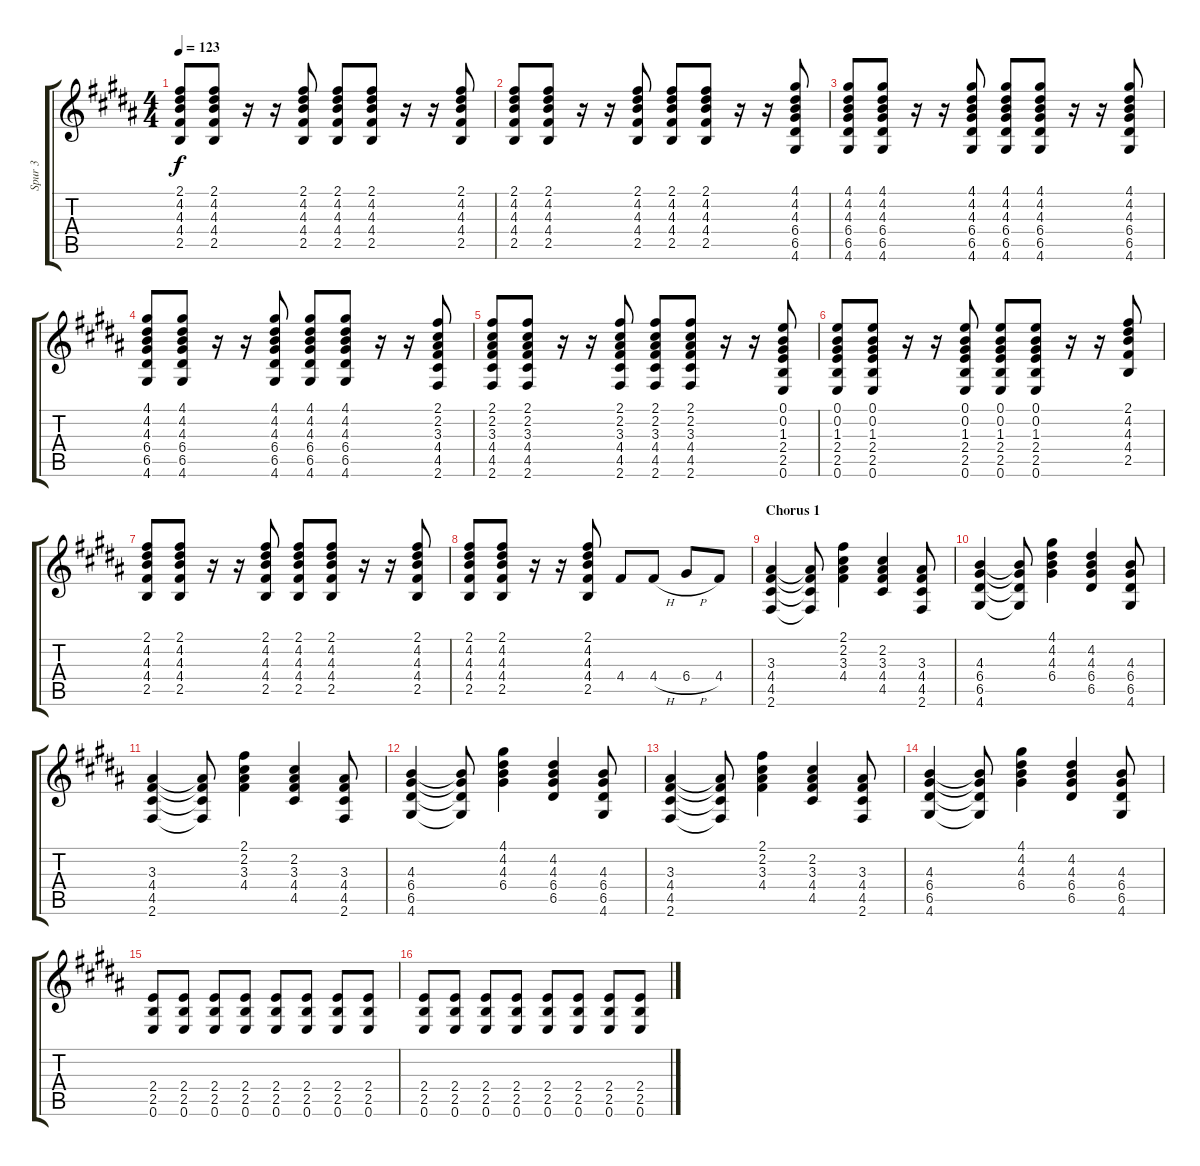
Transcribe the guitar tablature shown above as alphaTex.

\track ("Spur 3" "Spur 3") {instrument overdrivenguitar}
\staff {score tabs}
\tuning (E4 B3 G3 D3 A2 E2) {hide}
\ts (4 4)
\tempo 123
\clef g2
\ks b
(2.1 4.2 4.3 4.4 2.5).8{dy f} (2.1 4.2 4.3 4.4 2.5).8 r.16 r.16 (2.1 4.2 4.3 4.4 2.5).8 (2.1 4.2 4.3 4.4 2.5).8 (2.1 4.2 4.3 4.4 2.5).8 r.16 r.16 (2.1 4.2 4.3 4.4 2.5).8 |
(2.1 4.2 4.3 4.4 2.5).8 (2.1 4.2 4.3 4.4 2.5).8 r.16 r.16 (2.1 4.2 4.3 4.4 2.5).8 (2.1 4.2 4.3 4.4 2.5).8 (2.1 4.2 4.3 4.4 2.5).8 r.16 r.16 (4.1 4.2 4.3 6.4 6.5 4.6).8 |
(4.1 4.2 4.3 6.4 6.5 4.6).8 (4.1 4.2 4.3 6.4 6.5 4.6).8 r.16 r.16 (4.1 4.2 4.3 6.4 6.5 4.6).8 (4.1 4.2 4.3 6.4 6.5 4.6).8 (4.1 4.2 4.3 6.4 6.5 4.6).8 r.16 r.16 (4.1 4.2 4.3 6.4 6.5 4.6).8 |
(4.1 4.2 4.3 6.4 6.5 4.6).8 (4.1 4.2 4.3 6.4 6.5 4.6).8 r.16 r.16 (4.1 4.2 4.3 6.4 6.5 4.6).8 (4.1 4.2 4.3 6.4 6.5 4.6).8 (4.1 4.2 4.3 6.4 6.5 4.6).8 r.16 r.16 (2.1 2.2 3.3 4.4 4.5 2.6).8 |
(2.1 2.2 3.3 4.4 4.5 2.6).8 (2.1 2.2 3.3 4.4 4.5 2.6).8 r.16 r.16 (2.1 2.2 3.3 4.4 4.5 2.6).8 (2.1 2.2 3.3 4.4 4.5 2.6).8 (2.1 2.2 3.3 4.4 4.5 2.6).8 r.16 r.16 (0.1 0.2 1.3 2.4 2.5 0.6).8 |
(0.1 0.2 1.3 2.4 2.5 0.6).8 (0.1 0.2 1.3 2.4 2.5 0.6).8 r.16 r.16 (0.1 0.2 1.3 2.4 2.5 0.6).8 (0.1 0.2 1.3 2.4 2.5 0.6).8 (0.1 0.2 1.3 2.4 2.5 0.6).8 r.16 r.16 (2.1 4.2 4.3 4.4 2.5).8 |
(2.1 4.2 4.3 4.4 2.5).8 (2.1 4.2 4.3 4.4 2.5).8 r.16 r.16 (2.1 4.2 4.3 4.4 2.5).8 (2.1 4.2 4.3 4.4 2.5).8 (2.1 4.2 4.3 4.4 2.5).8 r.16 r.16 (2.1 4.2 4.3 4.4 2.5).8 |
(2.1 4.2 4.3 4.4 2.5).8 (2.1 4.2 4.3 4.4 2.5).8 r.16 r.16 (2.1 4.2 4.3 4.4 2.5).8 4.4.8 4.4{h}.8 6.4{h}.8 4.4.8 |
\section ("" "Chorus 1")
(3.3 4.4 4.5 2.6).4 (3.3{t} 4.4{t} 4.5{t} 2.6{t}).8 (2.1 2.2 3.3 4.4).4 (2.2 3.3 4.4 4.5).4 (3.3 4.4 4.5 2.6).8 |
(4.3 6.4 6.5 4.6).4 (4.3{t} 6.4{t} 6.5{t} 4.6{t}).8 (4.1 4.2 4.3 6.4).4 (4.2 4.3 6.4 6.5).4 (4.3 6.4 6.5 4.6).8 |
(3.3 4.4 4.5 2.6).4 (3.3{t} 4.4{t} 4.5{t} 2.6{t}).8 (2.1 2.2 3.3 4.4).4 (2.2 3.3 4.4 4.5).4 (3.3 4.4 4.5 2.6).8 |
(4.3 6.4 6.5 4.6).4 (4.3{t} 6.4{t} 6.5{t} 4.6{t}).8 (4.1 4.2 4.3 6.4).4 (4.2 4.3 6.4 6.5).4 (4.3 6.4 6.5 4.6).8 |
(3.3 4.4 4.5 2.6).4 (3.3{t} 4.4{t} 4.5{t} 2.6{t}).8 (2.1 2.2 3.3 4.4).4 (2.2 3.3 4.4 4.5).4 (3.3 4.4 4.5 2.6).8 |
(4.3 6.4 6.5 4.6).4 (4.3{t} 6.4{t} 6.5{t} 4.6{t}).8 (4.1 4.2 4.3 6.4).4 (4.2 4.3 6.4 6.5).4 (4.3 6.4 6.5 4.6).8 |
(2.4 2.5 0.6).8 (2.4 2.5 0.6).8 (2.4 2.5 0.6).8 (2.4 2.5 0.6).8 (2.4 2.5 0.6).8 (2.4 2.5 0.6).8 (2.4 2.5 0.6).8 (2.4 2.5 0.6).8 |
(2.4 2.5 0.6).8 (2.4 2.5 0.6).8 (2.4 2.5 0.6).8 (2.4 2.5 0.6).8 (2.4 2.5 0.6).8 (2.4 2.5 0.6).8 (2.4 2.5 0.6).8 (2.4 2.5 0.6).8
